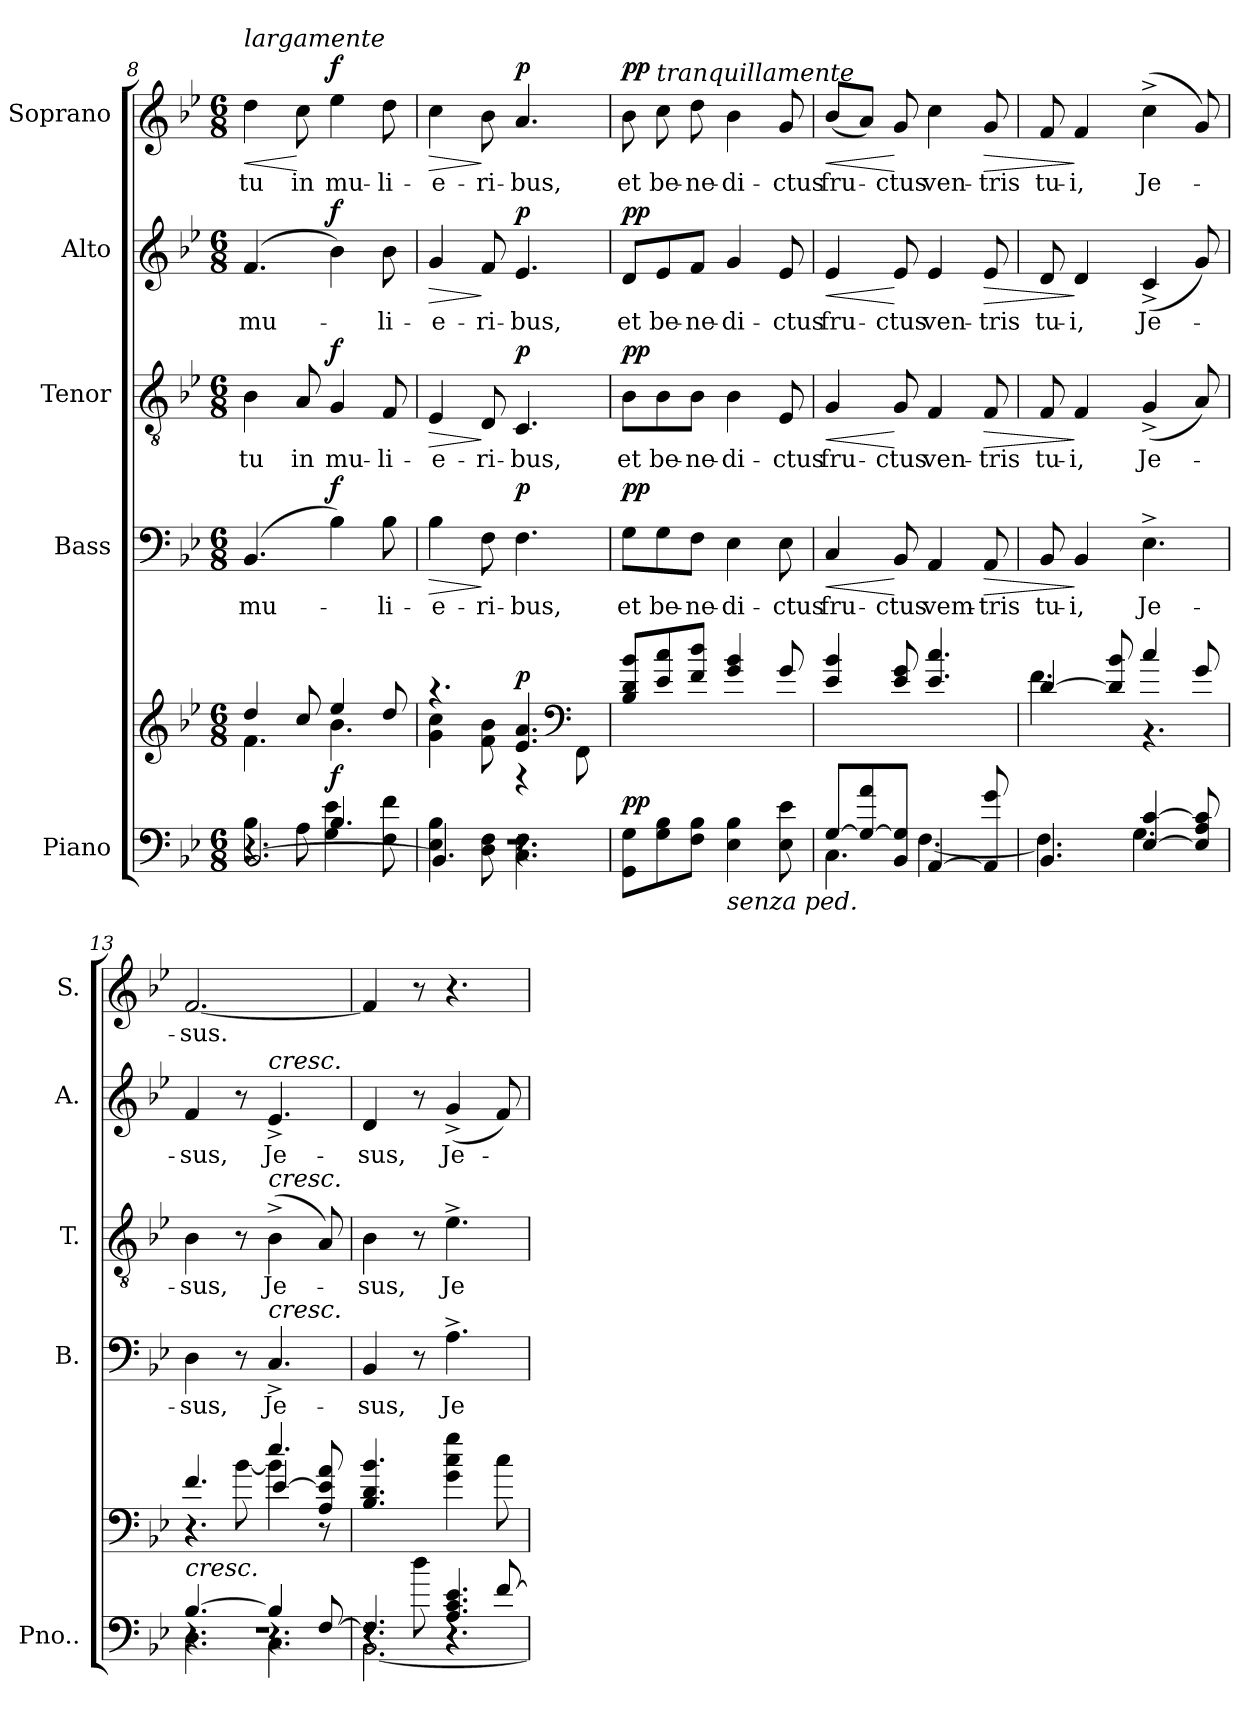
**kern	**kern	**dynam	**kern	**text	**dynam	**kern	**text	**dynam	**kern	**text	**dynam	**kern	**text	**dynam
*part5	*part5	*part5	*part4	*part4	*part4	*part3	*part3	*part3	*part2	*part2	*part2	*part1	*part1	*part1
*staff6	*staff5	*staff5/6	*staff4	*staff4	*staff4	*staff3	*staff3	*staff3	*staff2	*staff2	*staff2	*staff1	*staff1	*staff1
*I"Piano	*	*	*I"Bass	*	*	*I"Tenor	*	*	*I"Alto	*	*	*I"Soprano	*	*
*I'Pno..	*	*	*I'B.	*	*	*I'T.	*	*	*I'A.	*	*	*I'S.	*	*
*clefF4	*clefG2	*	*clefF4	*	*	*clefGv2	*	*	*clefG2	*	*	*clefG2	*	*
*k[b-e-]	*k[b-e-]	*	*k[b-e-]	*	*	*k[b-e-]	*	*	*k[b-e-]	*	*	*k[b-e-]	*	*
*M6/8	*M6/8	*	*M6/8	*	*	*M6/8	*	*	*M6/8	*	*	*M6/8	*	*
=8	=8	=8	=8	=8	=8	=8	=8	=8	=8	=8	=8	=8	=8	=8
*^	*^	*	*	*	*	*	*	*	*	*	*	*	*	*
*	*^	*	*	*	*	*	*	*	*	*	*	*	*	*	*	*
!	!	!	!	!	!	!	!	!	!	!	!	!	!	!	!LO:TX:a:i:t=largamente	!	!
!	!	!	!	!	!	!	!LO:LY:b	!	!	!LO:LY:b	!	!	!LO:LY:b	!	!	!LO:LY:b	!LO:HP:b
4.r	4B-\	[2.BB-/	4dd/	4.f\	.	(>4.BB-/	mu-	.	4B-\	tu	.	(>4.f/	mu-	.	4dd\	tu	<
!	!	!	!	!	!	!	!	!	!	!LO:LY:b	!	!	!	!	!	!LO:LY:b	!
.	8A\	.	8cc/	.	.	.	.	.	8A/	in	.	.	.	.	8cc\	in	[
!	!	!	!	!	!LO:DY:a=2	!	!	!LO:DY:a	!	!LO:LY:b	!LO:DY:a	!	!	!LO:DY:a	!	!LO:LY:b	!LO:DY:a
4.B-/	4G\ 4e-\	.	4ee-/	4.b-\	f	4B-\)	.	f	4G/	mu-	f	4b-\)	.	f	4ee-\	mu-	f
!	!	!	!	!	!	!	!LO:LY:b	!	!	!LO:LY:b	!	!	!LO:LY:b	!	!	!LO:LY:b	!
.	8F\ 8f\	.	8dd/	.	.	8B-\	-li-	.	8F/	-li-	.	8b-\	-li-	.	8dd\	-li-	.
=9	=9	=9	=9	=9	=9	=9	=9	=9	=9	=9	=9	=9	=9	=9	=9	=9	=9
!	!	!	!	!	!	!	!LO:LY:b	!LO:HP:b	!	!LO:LY:b	!LO:HP:b	!	!LO:LY:b	!LO:HP:b	!	!LO:LY:b	!LO:HP:b
2.r	4E-\ 4B-\	4.BB-/]	4.r	4g\ 4cc\	.	4B-\	-e-	>	4E-/	-e-	>	4g/	-e-	>	4cc\	-e-	>
!	!	!	!	!	!	!	!LO:LY:b	!	!	!LO:LY:b	!	!	!LO:LY:b	!	!	!LO:LY:b	!
.	8D\ 8F\	.	.	8f\ 8b-\	.	8F\	-ri-	]	8D/	-ri-	]	8f/	-ri-	]	8b-\	-ri-	]
!	!	!	!	!	!LO:DY:a	!	!LO:LY:b	!LO:DY:a	!	!LO:LY:b	!LO:DY:a	!	!LO:LY:b	!LO:DY:a	!	!LO:LY:b	!LO:DY:a
.	4.C\ 4.F\	4.r	4.e-/ 4.a/	4r	p	4.F\	-bus,	p	4.C/	-bus,	p	4.e-/	-bus,	p	4.a/	-bus,	p
*	*	*	*clefF4	*	*	*	*	*	*	*	*	*	*	*	*	*	*
.	.	.	.	8FF\	.	.	.	.	.	.	.	.	.	.	.	.	.
*v	*v	*v	*	*	*	*	*	*	*	*	*	*	*	*	*	*	*
=10	=10	=10	=10	=10	=10	=10	=10	=10	=10	=10	=10	=10	=10	=10	=10
!	!	!	!LO:DY:a=2	!	!LO:LY:b	!LO:DY:a	!	!LO:LY:b	!LO:DY:a	!	!LO:LY:b	!LO:DY:a	!	!LO:LY:b	!LO:DY:a
*	*v	*v	*	*	*	*	*	*	*	*	*	*	*	*	*
8GG\ 8G\L	8B-/ 8d/ 8b-/L	pp	8G\L	et	pp	8B-\L	et	pp	8d/L	et	pp	8b-\	et	pp
!	!	!	!	!	!	!	!	!	!	!	!	!LO:TX:a:i:t=tranquillamente	!	!
!	!	!	!	!LO:LY:b	!	!	!LO:LY:b	!	!	!LO:LY:b	!	!	!LO:LY:b	!
8G\ 8B-\	8e-/ 8cc/	.	8G\	be-	.	8B-\	be-	.	8e-/	be-	.	8cc\	be-	.
!	!	!	!	!LO:LY:b	!	!	!LO:LY:b	!	!	!LO:LY:b	!	!	!LO:LY:b	!
8F\ 8B-\J	8f/ 8dd/J	.	8F\J	-ne-	.	8B-\J	-ne-	.	8f/J	-ne-	.	8dd\	-ne-	.
!LO:TX:b:i:t=senza ped.	!	!	!	!	!	!	!	!	!	!	!	!	!	!
!	!	!	!	!LO:LY:b	!	!	!LO:LY:b	!	!	!LO:LY:b	!	!	!LO:LY:b	!
4E-\ 4B-\	4g/ 4b-/	.	4E-\	-di-	.	4B-\	-di-	.	4g/	-di-	.	4b-\	-di-	.
!	!	!	!	!LO:LY:b	!	!	!LO:LY:b	!	!	!LO:LY:b	!	!	!LO:LY:b	!
8E-\ 8e-\	8g/	.	8E-\	-ctus	.	8E-/	-ctus	.	8e-/	-ctus	.	8g/	-ctus	.
!!LO:PB:g=z
=11	=11	=11	=11	=11	=11	=11	=11	=11	=11	=11	=11	=11	=11	=11
*^	*	*	*	*	*	*	*	*	*	*	*	*	*	*
!	!	!	!	!	!LO:LY:b	!LO:HP:b	!	!LO:LY:b	!LO:HP:b	!	!LO:LY:b	!LO:HP:b	!	!LO:LY:b	!LO:HP:b
[8G/L	4.C\	4e-/ 4b-/	.	4C/	fru-	<	4G/	fru-	<	4e-/	fru-	<	(<8b-/L	fru-	<
8G/_ 8a/	.	.	.	.	.	.	.	.	.	.	.	.	8a/J)	.	.
!	!	!	!	!	!LO:LY:b	!	!	!LO:LY:b	!	!	!LO:LY:b	!	!	!LO:LY:b	!
8BB-/ 8G/]J	.	8e-/ 8g/	.	8BB-/	-ctus	[	8G/	-ctus	[	8e-/	-ctus	[	8g/	-ctus	[
!	!	!	!	!	!LO:LY:b	!	!	!LO:LY:b	!	!	!LO:LY:b	!	!	!LO:LY:b	!
[4AA/	[4.F\	4.e-/ 4.cc/	.	4AA/	vem-	.	4F/	ven-	.	4e-/	ven-	.	4cc\	ven-	.
!	!	!	!	!	!LO:LY:b	!LO:HP:b	!	!LO:LY:b	!LO:HP:b	!	!LO:LY:b	!LO:HP:b	!	!LO:LY:b	!LO:HP:b
8AA/] 8g/	.	.	.	8AA/	-tris	>	8F/	-tris	>	8e-/	-tris	>	8g/	-tris	>
=12	=12	=12	=12	=12	=12	=12	=12	=12	=12	=12	=12	=12	=12	=12	=12
*	*	*^	*	*	*	*	*	*	*	*	*	*	*	*	*
!	!	!	!	!	!	!LO:LY:b	!	!	!LO:LY:b	!	!	!LO:LY:b	!	!	!LO:LY:b	!
4.BB-/	4.F\]	[4d/	4.f\	.	8BB-/	tu-	.	8F/	tu-	.	8d/	tu-	.	8f/	tu-	.
!	!	!	!	!	!	!LO:LY:b	!	!	!LO:LY:b	!	!	!LO:LY:b	!	!	!LO:LY:b	!
.	.	.	.	.	4BB-/	-i,	]	4F/	-i,	]	4d/	-i,	]	4f/	-i,	]
.	.	8d/] 8b-/	.	.	.	.	.	.	.	.	.	.	.	.	.	.
!	!	!	!	!	!	!LO:LY:b	!	!	!LO:LY:b	!	!	!LO:LY:b	!	!	!LO:LY:b	!
[4E-/ [4c/	4.G\	4cc/	4.r	.	4.E-^\	Je-	.	(<4G^/	Je-	.	(<4c^/	Je-	.	(>4cc^\	Je-	.
8E-/] 8A/ 8c/]	.	8g/	.	.	.	.	.	8A/)	.	.	8g/)	.	.	8g/)	.	.
=13	=13	=13	=13	=13	=13	=13	=13	=13	=13	=13	=13	=13	=13	=13	=13	=13
*^	*^	*	*^	*	*	*	*	*	*	*	*	*	*	*	*	*
!LO:TX:a:i:t=cresc.	!	!	!	!	!	!	!	!	!	!	!	!	!	!	!	!	!	!	!
!	!	!	!	!	!	!	!	!	!LO:LY:b	!	!	!LO:LY:b	!	!	!LO:LY:b	!	!	!LO:LY:b	!
2.r	4.D\	[4.B-/	4.r	4.r	4r	4.f/	.	4D\	-sus,	.	4B-\	-sus,	.	4f/	-sus,	.	[2.f/	-sus.	.
.	.	.	.	.	[8b-\	.	.	8r	.	.	8r	.	.	8r	.	.	.	.	.
!	!	!	!	!	!	!	!	!	!	!	!	!	!	!LO:TX:a:i:t=cresc.	!	!	!	!	!
!	!	!	!	!	!	!	!	!	!	!	!LO:TX:a:i:t=cresc.	!	!	!	!	!	!	!	!
!	!	!	!	!	!	!	!	!LO:TX:a:i:t=cresc.	!	!	!	!	!	!	!	!	!	!	!
!	!	!	!	!	!	!	!	!	!LO:LY:b	!	!	!LO:LY:b	!	!	!LO:LY:b	!	!	!	!
.	4.r	4B-/]	4.C\	4.ee-/	4b-\]	[4e-/	.	4.C^/	Je-	.	(>4B-^\	Je-	.	4.e-^/	Je-	.	.	.	.
.	.	[8F/	.	.	8r	8A/ 8e-/] 8a/	.	.	.	.	8A/)	.	.	.	.	.	.	.	.
=14	=14	=14	=14	=14	=14	=14	=14	=14	=14	=14	=14	=14	=14	=14	=14	=14	=14	=14	=14
!	!	!	!	!	!	!	!	!	!LO:LY:b	!	!	!LO:LY:b	!	!	!LO:LY:b	!	!	!	!
*	*	*	*	*v	*v	*v	*	*	*	*	*	*	*	*	*	*	*	*	*
4.r	4r	4.F/]	[2.BB-\	4.B-/ 4.d/ 4.b-/	.	4BB-/	-sus,	.	4B-\	-sus,	.	4d/	-sus,	.	4f/]	.	.
.	8dd\	.	.	.	.	8r	.	.	8r	.	.	8r	.	.	8r	.	.
!	!	!	!	!	!	!	!LO:LY:b	!	!	!LO:LY:b	!	!	!LO:LY:b	!	!	!	!
4r	4.r	4.A/ 4.c/ 4.e-/	.	4g\ 4cc\ 4gg\	.	4.A^\	Je-	.	4.e-^\	Je-	.	(<4g^/	Je-	.	4.r	.	.
[8f/	.	.	.	8cc\	.	.	.	.	.	.	.	8f/)	.	.	.	.	.
*v	*v	*v	*v	*	*	*	*	*	*	*	*	*	*	*	*	*	*
=	=	=	=	=	=	=	=	=	=	=	=	=	=	=
*-	*-	*-	*-	*-	*-	*-	*-	*-	*-	*-	*-	*-	*-	*-
